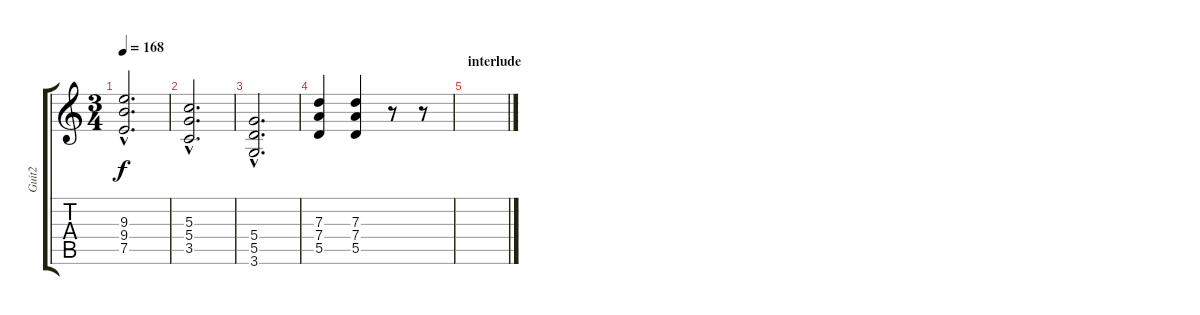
\track ("Guit2" "Guit2") {instrument overdrivenguitar}
\staff {score tabs}
\tuning (E4 B3 G3 D3 A2 E2) {hide}
\ts (3 4)
\tempo 168
\clef g2
\ks c
(9.3{hac} 9.4{hac} 7.5{hac}).2{d dy f} |
(5.3{hac} 5.4{hac} 3.5{hac}).2{d} |
(5.4{hac} 5.5{hac} 3.6{hac}).2{d} |
(7.3 7.4 5.5).4 (7.3 7.4 5.5).4 r.8 r.8 |
\section ("" "interlude")
